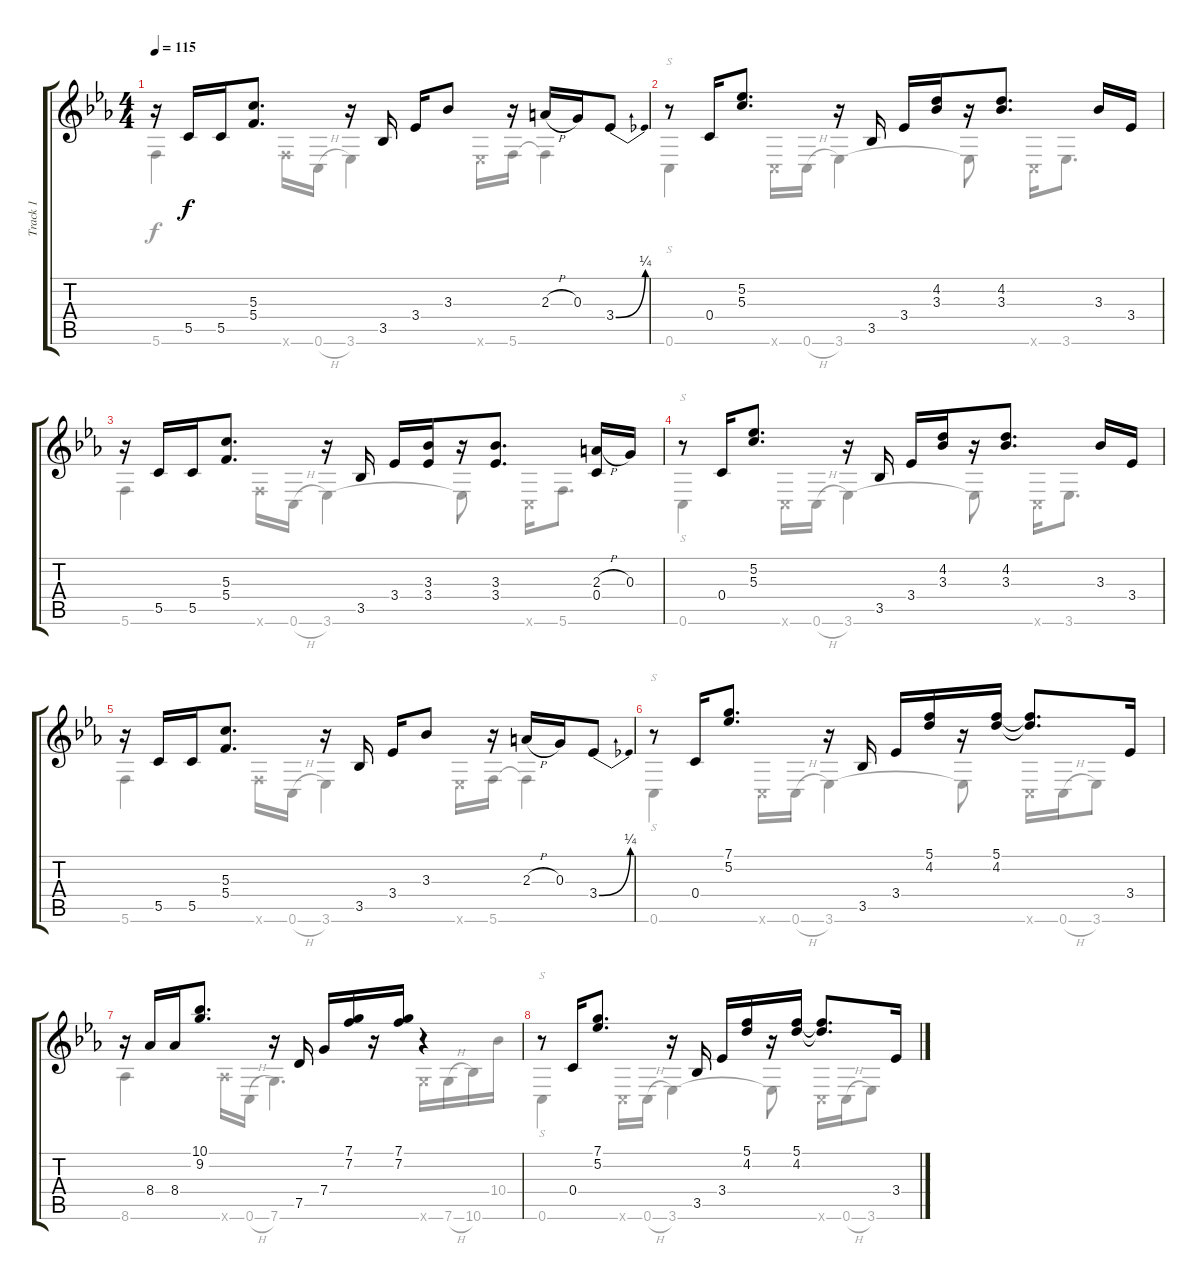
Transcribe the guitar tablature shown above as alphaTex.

\track ("Track 1" "Track 1") {instrument acousticguitarsteel}
\staff {score tabs}
\tuning (C4 Bb3 G3 C3 G2 C2) {hide}
\voice
\ts (4 4)
\tempo 115
\clef g2
\ks cminor
r.16{dy f} 5.5.16 5.5.16 (5.3 5.4).8{d} r.16 3.5.16 3.4.16 3.3.8 r.16 2.3{h}.16 0.3.16 3.4{be (bend 0 0 60 1)}.8 |
r.8 0.4.16 (5.2 5.3).8{d} r.16 3.5.16 3.4.16 (4.2 3.3).16 r.16 (4.2 3.3).8{d} 3.3.16 3.4.16 |
r.16 5.5.16 5.5.16 (5.3 5.4).8{d} r.16 3.5.16 3.4.16 (3.3 3.4).16 r.16 (3.3 3.4).8{d} (2.3{h} 0.4).16 0.3.16 |
r.8 0.4.16 (5.2 5.3).8{d} r.16 3.5.16 3.4.16 (4.2 3.3).16 r.16 (4.2 3.3).8{d} 3.3.16 3.4.16 |
r.16 5.5.16 5.5.16 (5.3 5.4).8{d} r.16 3.5.16 3.4.16 3.3.8 r.16 2.3{h}.16 0.3.16 3.4{be (bend 0 0 60 1)}.8 |
r.8 0.4.16 (7.1 5.2).8{d} r.16 3.5.16 3.4.16 (5.1 4.2).16 r.16 (5.1 4.2).16 (5.1{t} 4.2{t}).8{d} 3.4.16 |
r.16 8.4.16 8.4.16 (10.1 9.2).8{d} r.16 7.5.16 7.4.16 (7.1 7.2).16 r.16 (7.1 7.2).16 r.4 |
r.8 0.4.16 (7.1 5.2).8{d} r.16 3.5.16 3.4.16 (5.1 4.2).16 r.16 (5.1 4.2).16 (5.1{t} 4.2{t}).8{d} 3.4.16
\voice
\clef g2
\ottava regular
\simile none
\ks cminor
5.6.4{dy f} 5.6{x}.16 0.6{h}.16 3.6.4 3.6{x}.16 5.6.16 5.6{t}.4 |
0.6.4{s} 0.6{x}.16 0.6{h}.16 3.6.4 3.6{t}.8 0.6{x}.16 3.6.8{d} |
5.6.4 5.6{x}.16 0.6{h}.16 3.6.4 3.6{t}.8 0.6{x}.16 5.6.8{d} |
0.6.4{s} 0.6{x}.16 0.6{h}.16 3.6.4 3.6{t}.8 0.6{x}.16 3.6.8{d} |
5.6.4 5.6{x}.16 0.6{h}.16 3.6.4 3.6{x}.16 5.6.16 5.6{t}.4 |
0.6.4{s} 0.6{x}.16 0.6{h}.16 3.6.4 3.6{t}.8 0.6{x}.16 0.6{h}.16 3.6.8 |
8.6.4 8.6{x}.16 0.6{h}.16 7.6.4{d} 7.6{x}.16 7.6{h}.16 10.6.16 10.4.16 |
0.6.4{s} 0.6{x}.16 0.6{h}.16 3.6.4 3.6{t}.8 0.6{x}.16 0.6{h}.16 3.6.8
